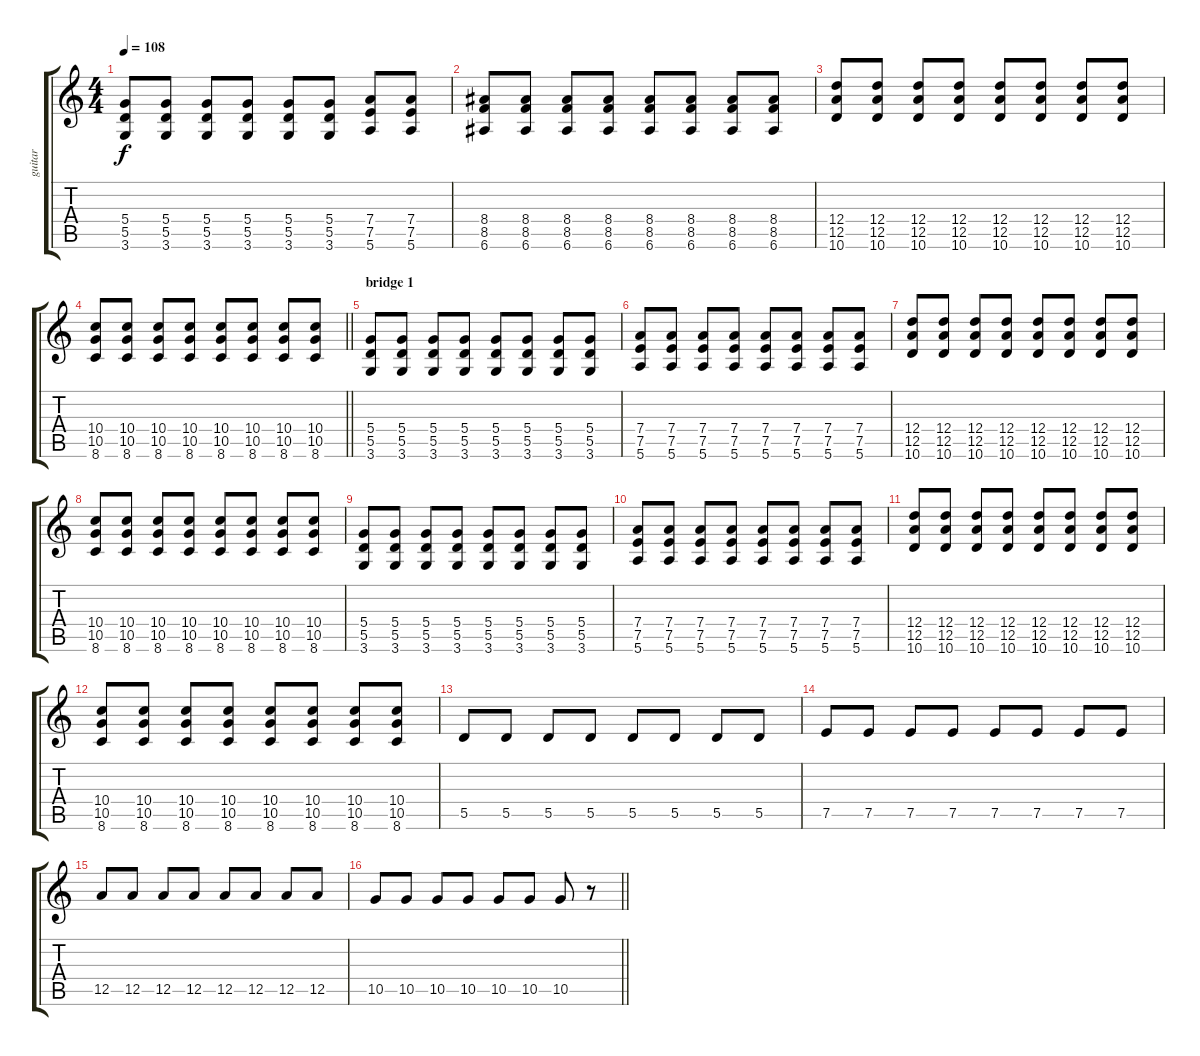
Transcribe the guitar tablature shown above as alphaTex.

\track ("guitar" "guitar") {instrument distortionguitar}
\staff {score tabs}
\tuning (E4 B3 G3 D3 A2 E2) {hide}
\ts (4 4)
\tempo 108
\clef g2
\ks c
(5.4 5.5 3.6).8{dy f} (5.4 5.5 3.6).8 (5.4 5.5 3.6).8 (5.4 5.5 3.6).8 (5.4 5.5 3.6).8 (5.4 5.5 3.6).8 (7.4 7.5 5.6).8 (7.4 7.5 5.6).8 |
(8.4 8.5 6.6).8 (8.4 8.5 6.6).8 (8.4 8.5 6.6).8 (8.4 8.5 6.6).8 (8.4 8.5 6.6).8 (8.4 8.5 6.6).8 (8.4 8.5 6.6).8 (8.4 8.5 6.6).8 |
(12.4 12.5 10.6).8 (12.4 12.5 10.6).8 (12.4 12.5 10.6).8 (12.4 12.5 10.6).8 (12.4 12.5 10.6).8 (12.4 12.5 10.6).8 (12.4 12.5 10.6).8 (12.4 12.5 10.6).8 |
\barLineRight lightlight
(10.4 10.5 8.6).8 (10.4 10.5 8.6).8 (10.4 10.5 8.6).8 (10.4 10.5 8.6).8 (10.4 10.5 8.6).8 (10.4 10.5 8.6).8 (10.4 10.5 8.6).8 (10.4 10.5 8.6).8 |
\section ("" "bridge 1")
(5.4 5.5 3.6).8 (5.4 5.5 3.6).8 (5.4 5.5 3.6).8 (5.4 5.5 3.6).8 (5.4 5.5 3.6).8 (5.4 5.5 3.6).8 (5.4 5.5 3.6).8 (5.4 5.5 3.6).8 |
(7.4 7.5 5.6).8 (7.4 7.5 5.6).8 (7.4 7.5 5.6).8 (7.4 7.5 5.6).8 (7.4 7.5 5.6).8 (7.4 7.5 5.6).8 (7.4 7.5 5.6).8 (7.4 7.5 5.6).8 |
(12.4 12.5 10.6).8 (12.4 12.5 10.6).8 (12.4 12.5 10.6).8 (12.4 12.5 10.6).8 (12.4 12.5 10.6).8 (12.4 12.5 10.6).8 (12.4 12.5 10.6).8 (12.4 12.5 10.6).8 |
(10.4 10.5 8.6).8 (10.4 10.5 8.6).8 (10.4 10.5 8.6).8 (10.4 10.5 8.6).8 (10.4 10.5 8.6).8 (10.4 10.5 8.6).8 (10.4 10.5 8.6).8 (10.4 10.5 8.6).8 |
(5.4 5.5 3.6).8 (5.4 5.5 3.6).8 (5.4 5.5 3.6).8 (5.4 5.5 3.6).8 (5.4 5.5 3.6).8 (5.4 5.5 3.6).8 (5.4 5.5 3.6).8 (5.4 5.5 3.6).8 |
(7.4 7.5 5.6).8 (7.4 7.5 5.6).8 (7.4 7.5 5.6).8 (7.4 7.5 5.6).8 (7.4 7.5 5.6).8 (7.4 7.5 5.6).8 (7.4 7.5 5.6).8 (7.4 7.5 5.6).8 |
(12.4 12.5 10.6).8 (12.4 12.5 10.6).8 (12.4 12.5 10.6).8 (12.4 12.5 10.6).8 (12.4 12.5 10.6).8 (12.4 12.5 10.6).8 (12.4 12.5 10.6).8 (12.4 12.5 10.6).8 |
(10.4 10.5 8.6).8 (10.4 10.5 8.6).8 (10.4 10.5 8.6).8 (10.4 10.5 8.6).8 (10.4 10.5 8.6).8 (10.4 10.5 8.6).8 (10.4 10.5 8.6).8 (10.4 10.5 8.6).8 |
5.5.8 5.5.8 5.5.8 5.5.8 5.5.8 5.5.8 5.5.8 5.5.8 |
7.5.8 7.5.8 7.5.8 7.5.8 7.5.8 7.5.8 7.5.8 7.5.8 |
12.5.8 12.5.8 12.5.8 12.5.8 12.5.8 12.5.8 12.5.8 12.5.8 |
\barLineRight lightlight
10.5.8 10.5.8 10.5.8 10.5.8 10.5.8 10.5.8 10.5.8 r.8
